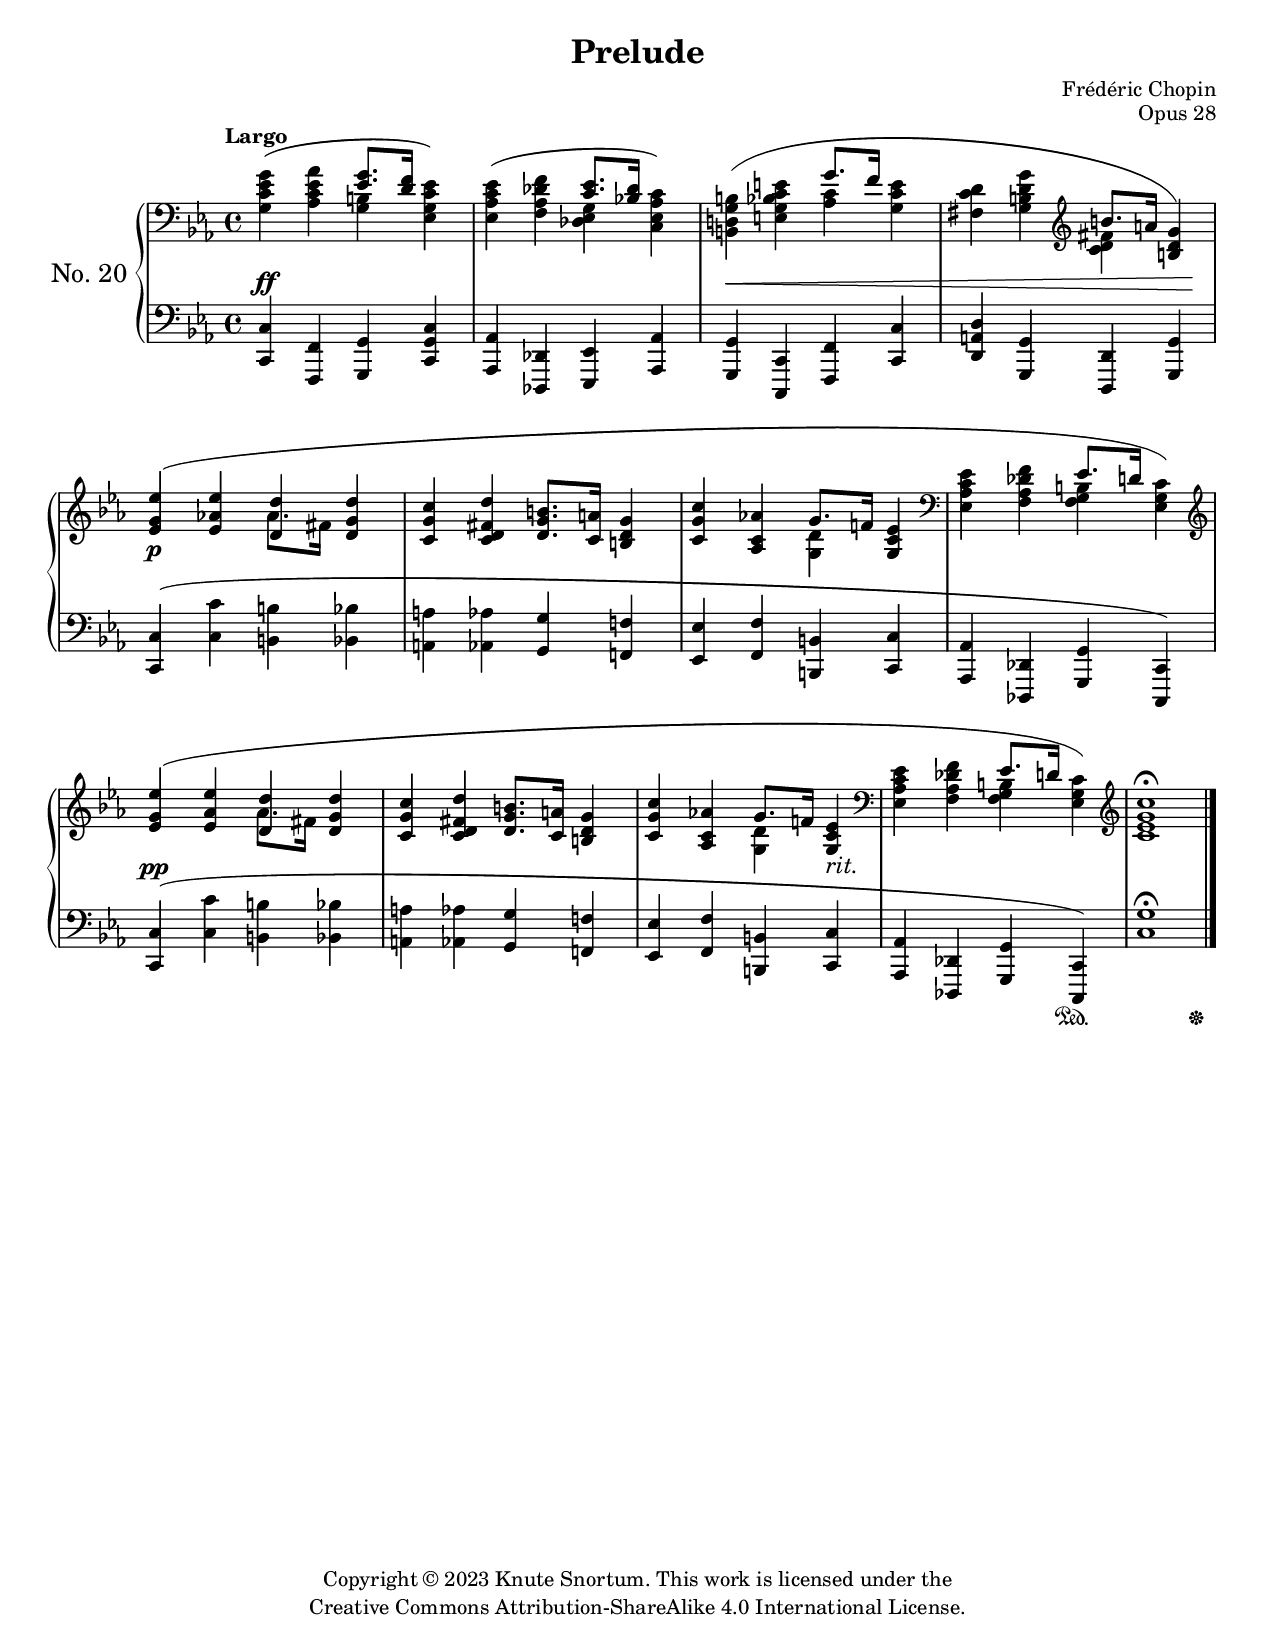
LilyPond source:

\version "2.24.0"

\include "includes/header-paper.ily"
%...+....1....+....2....+....3....+....4....+....5....+....6....+....7....+....

\version "2.22.2"
\language "english"

\include "global-variables.ily"

%%% Positions and shapes %%%

slurPositionsA = \tweak Slur.positions #'(7 . 8) \etc
slurPositionsB = \tweak Slur.positions #'(6 . 7) \etc

slurShapeA = \shape #'((0 . 2) (3 . 2) (0 . 0) (0 . 0)) \etc
slurShapeB = \shape #'((0 . 0) (0 . 0) (-1 . 5) (0.5 . 1)) \etc

%%% Music %%%

global = {
  \time 4/4
  \key c \minor
  \accidentalStyle piano
}

rightHand = \relative {
  \clef bass
  \global
  \set Score.tempoHideNote = ##t 
  \tempo "Largo" 4 = 50
  
  <g c ef g>4-\slurPositionsA ( <af c ef af> 
    << { <ef' g>8. <d f>16 } \\ { <g, b>4 } >> <ef g c ef>4) |
  <ef af c ef>4-\slurPositionsB ( <f af df f>
    << { <c' ef>8. <bf df>16 } \\ { <df, ef g>4 } >> <c ef af c>4) |
  <b d g b>4-\slurShapeA ( <e g bf c e>
    << { g'8. f16 } \\ { <af, c>4 } >> <g c e>4
  <fs c' d>4 <g b d g> \clef treble
    << { b'8. a16 } \\ { <c, d fs>4 } >> <b d g>4)
  <ef g ef'>4-\slurShapeB ( <ef af ef'>
    << { <d d'> } \\ { af'8. fs16 } >> <d g d'>4
  <c g' c>4 <c d fs d'> <d g b>8. <c a'>16 <b d g>4 |
  <c g' c>4 <af c af'>
    << { g'8. f16 } \\ { <g, d'>4 } >> <g c ef>4
  \clef bass <ef af c ef>4 <f af df f>
    << { ef'8. d16 } \\ { <f, g b>4 } >> <ef g c>4) |
    
  \barNumberCheck 9
  \clef treble <ef' g ef'>4-\slurShapeB ( <ef af ef'>
    << { <d d'> } \\ { af'8. fs16 } >> <d g d'>4
  <c g' c>4 <c d fs d'> <d g b>8. <c a'>16 <b d g>4 |
  <c g' c>4 <af c af'>
    << { g'8. f16 } \\ { <g, d'>4 } >> <g c ef>4
  \clef bass <ef af c ef>4 <f af df f>
    << { ef'8. d16 } \\ { <f, g b>4 } >> <ef g c>4) |
  \clef treble <c' ef g c>1\fermata |
}

leftHand = \relative {
  \clef bass
  \global

  <c, c'>4 <f, f'> <g g'>4 <c g' c> |
  <af af'>4 <df, df'> <ef ef'> <af af'> |
  <g g'>4 <c, c'> <f f'> <c' c'> |
  <d a' d>4 <g, g'> <d d'> <g g'> |
  <c c'>4( <c' c'> <b b'> <bf bf'> |
  <a a'>4 <af af'> <g g'> <f f'> |
  <ef ef'> <f f'> <b, b'> <c c'> |
  <af af'> <df, df'> <g g'> <c, c'>) |
  
  \barNumberCheck 9
  <c' c'>4( <c' c'> <b b'> <bf bf'> |
  <a a'>4 <af af'> <g g'> <f f'> |
  <ef ef'> <f f'> <b, b'> <c c'> |
  <af af'> <df, df'> <g g'> <c, c'>) |
  <c'' g'>1\fermata |
  \bar "|."
}

dynamics = {
  \override TextScript.Y-offset = -0.5

  s1\ff |
  s1 |
  s1\< |
  s2.. s8\! |
  s1\p |
  s1 * 3 |
  
  \barNumberCheck 9
  s1\pp |
  s1 |
  s2. s4^\rit |
  s1 * 2 |
}

pedal = {
  s1 * 11 |
  s2. s4\sustainOn |
  s2. s4\sustainOff |
}

preludeTwentyMusic = \score { 
  \keepWithTag #'layout
  \new PianoStaff \with { 
    instrumentName = \markup \huge "No. 20"
  } <<
    \new Staff = "upper" \rightHand
    \new Dynamics \dynamics
    \new Staff = "lower" \leftHand
    \new Dynamics \pedal
  >>
  \layout {}
}

preludeTwentyMidi = \book {
  \bookOutputName "prelude-op28-no20"
  \score { 
    \keepWithTag #'midi
    <<
      \new Staff = "upper" << \rightHand \dynamics \pedal >> 
      \new Staff = "lower" << \leftHand \dynamics \pedal >> 
    >>
    \midi {}
  }
}


\header {
  title = "Prelude"
  opus = "Opus 28"
  composer = "Frédéric Chopin"
}

\paper {
  ragged-last-bottom = ##t
  min-systems-per-page = ##f
  system-system-spacing.padding = 3
}

\preludeTwentyMusic
\preludeTwentyMidi
